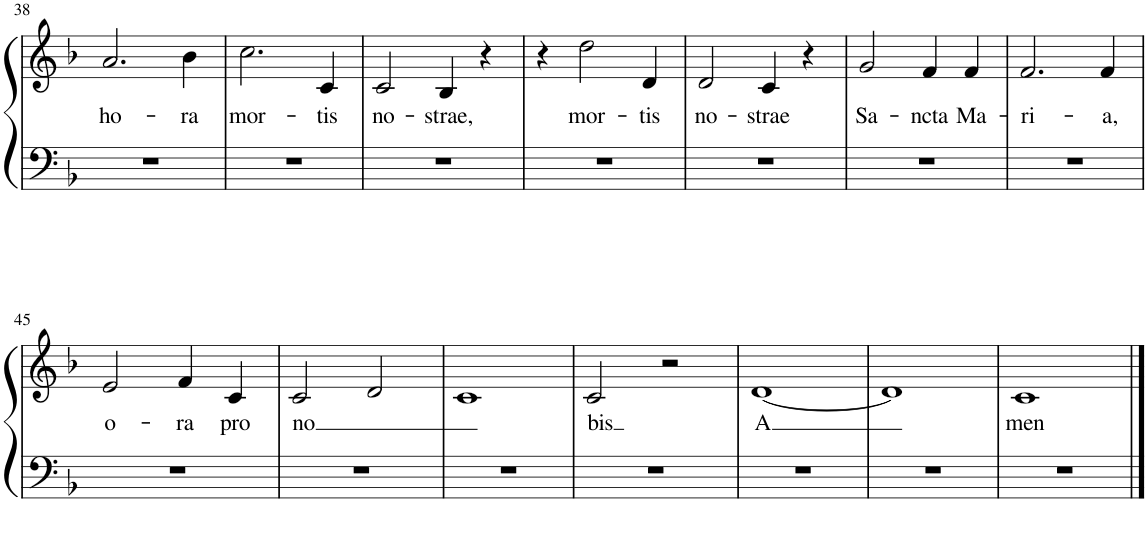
**kern	**kern	**text
*part1	*part1	*part1
*staff2	*staff1	*staff1
*I"Piano	*	*
*I'Pno.	*	*
!!LO:PB:g=z
*clefF4	*clefG2	*
*k[b-]	*k[b-]	*
*M4/4	*M4/4	*
*met(c)	*met(c)	*
=38	=38	=38
!	!	!LO:LY:b
1r	2.a/	ho-
!	!	!LO:LY:b
.	4b-\	-ra
=39	=39	=39
!	!	!LO:LY:b
1r	2.cc\	mor-
!	!	!LO:LY:b
.	4c/	-tis
=40	=40	=40
!	!	!LO:LY:b
1r	2c/	no-
!	!	!LO:LY:b
.	4B-/	-strae,
.	4r	.
=41	=41	=41
1r	4r	.
!	!	!LO:LY:b
.	2dd\	mor-
!	!	!LO:LY:b
.	4d/	-tis
=42	=42	=42
!	!	!LO:LY:b
1r	2d/	no-
!	!	!LO:LY:b
.	4c/	-strae
.	4r	.
=43	=43	=43
!	!	!LO:LY:b
1r	2g/	Sa-
!	!	!LO:LY:b
.	4f/	-ncta
!	!	!LO:LY:b
.	4f/	Ma-
=44	=44	=44
!	!	!LO:LY:b
1r	2.f/	-ri-
!	!	!LO:LY:b
.	4f/	-a,
!!LO:LB:g=z
=45	=45	=45
!	!	!LO:LY:b
1r	2e/	o-
!	!	!LO:LY:b
.	4f/	-ra
!	!	!LO:LY:b
.	4c/	pro
=46	=46	=46
!	!	!LO:LY:b
1r	2c/	-no
.	2d/	.
=47	=47	=47
1r	1c	.
=48	=48	=48
!	!	!LO:LY:b
1r	2c/	bis
.	2r	.
=49	=49	=49
!	!	!LO:LY:b
1r	[1d	A
=50	=50	=50
1r	1d]	.
=51	=51	=51
!	!	!LO:LY:b
1r	1c	men
==	==	==
*-	*-	*-
